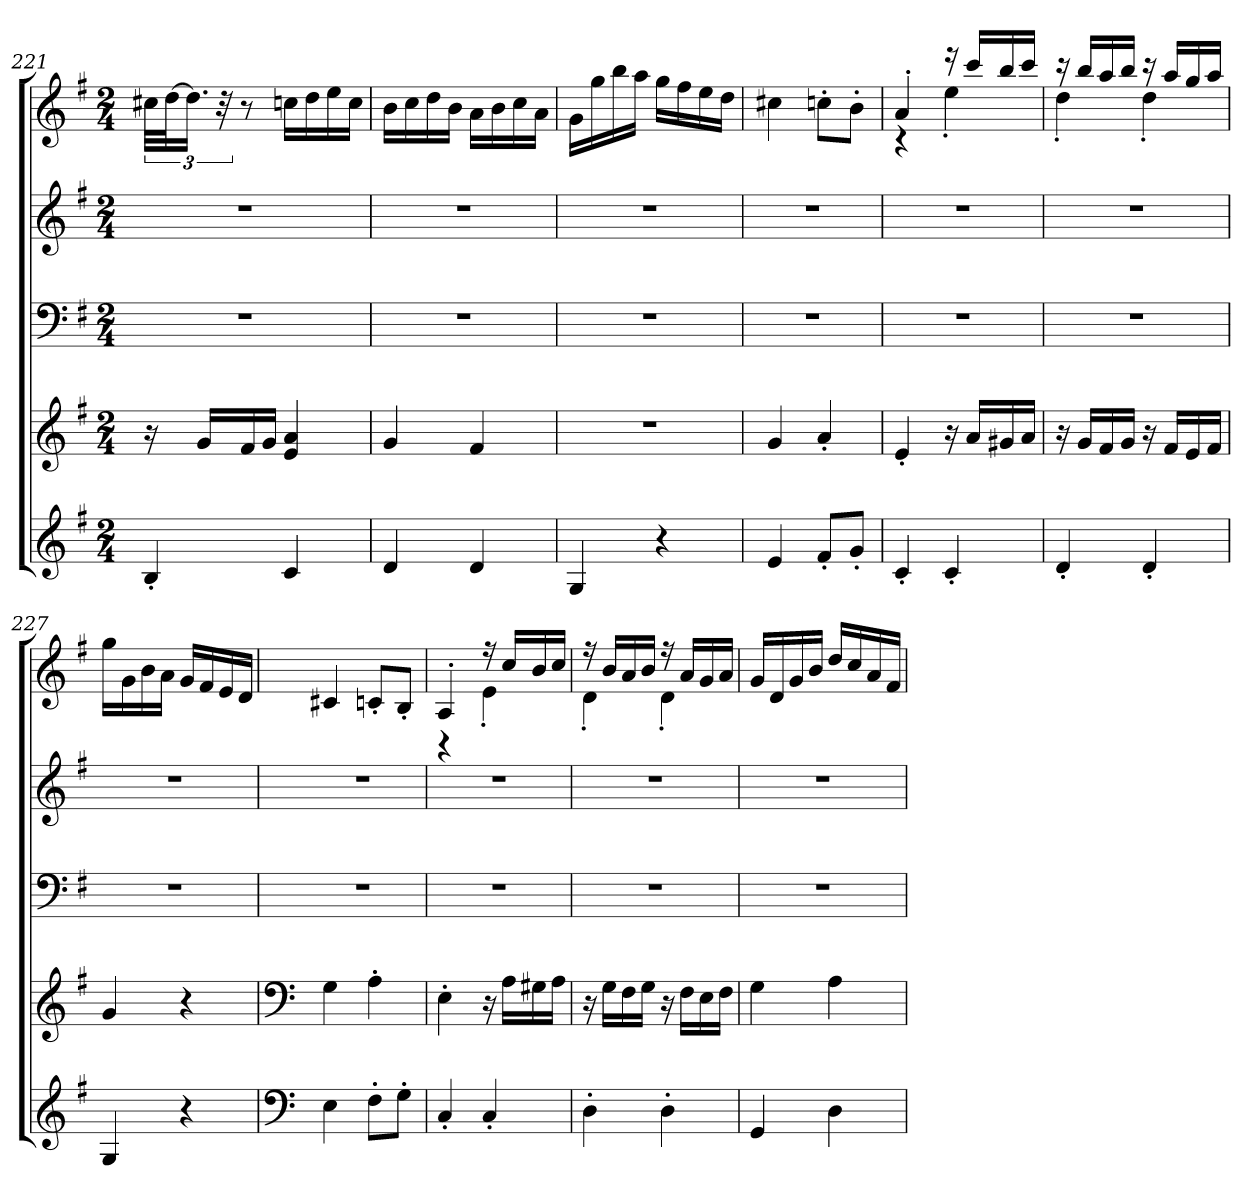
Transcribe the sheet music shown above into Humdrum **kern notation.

**kern	**kern	**kern	**kern	**kern
*part5	*part4	*part3	*part2	*part1
*staff5	*staff4	*staff3	*staff2	*staff1
*clefG2	*clefG2	*clefF4	*clefG2	*clefG2
*k[f#]	*k[f#]	*k[f#]	*k[f#]	*k[f#]
*M2/4	*M2/4	*M2/4	*M2/4	*M2/4
=221	=221	=221	=221	=221
4B'/	16r	2r	2r	48cc#X\LLL
.	.	.	.	[48dd\J
.	.	.	.	24.dd\JJ]
.	16g/LL	.	.	.
.	.	.	.	48r
.	16f#/	.	.	8r
.	16g/JJ	.	.	.
4c/	4e/ 4a/	.	.	16ccn\LL
.	.	.	.	16dd\
.	.	.	.	16ee\
.	.	.	.	16cc\JJ
!!LO:LB:g=z
=222	=222	=222	=222	=222
4d/	4g/	2r	2r	16b\LL
.	.	.	.	16cc\
.	.	.	.	16dd\
.	.	.	.	16b\JJ
4d/	4f#/	.	.	16a\LL
.	.	.	.	16b\
.	.	.	.	16cc\
.	.	.	.	16a\JJ
=223	=223	=223	=223	=223
4G/	2r	2r	2r	16g\LL
.	.	.	.	16gg\
.	.	.	.	16bb\
.	.	.	.	16aa\JJ
4r	.	.	.	16gg\LL
.	.	.	.	16ff#\
.	.	.	.	16ee\
.	.	.	.	16dd\JJ
=224	=224	=224	=224	=224
*	*	*	*	*MM130
4e/	4g/	2r	2r	4cc#X\
8f#'/L	4a'/	.	.	8ccn'\L
8g'/J	.	.	.	8b'\J
=225	=225	=225	=225	=225
*	*	*	*	*^
4c'/	4e'/	2r	2r	4a'/	4r
*	*	*	*	*MM134	*
4c'/	16r	.	.	16r	4ee'\
.	16a/LL	.	.	16ccc/LL	.
.	16g#X/	.	.	16bb/	.
.	16a/JJ	.	.	16ccc/JJ	.
=226	=226	=226	=226	=226	=226
4d'/	16r	2r	2r	16r	4dd'\
.	16g/LL	.	.	16bb/LL	.
.	16f#/	.	.	16aa/	.
.	16g/JJ	.	.	16bb/JJ	.
4d'/	16r	.	.	16r	4dd'\
.	16f#/LL	.	.	16aa/LL	.
.	16e/	.	.	16gg/	.
.	16f#/JJ	.	.	16aa/JJ	.
*	*	*	*	*v	*v
!!LO:PB:g=z
=227	=227	=227	=227	=227
4G/	4g/	2r	2r	16gg\LL
.	.	.	.	16g\
.	.	.	.	16b\
.	.	.	.	16a\JJ
4r	4r	.	.	16g/LL
.	.	.	.	16f#/
.	.	.	.	16e/
.	.	.	.	16d/JJ
=228	=228	=228	=228	=228
*clefF4	*clefF4	*	*	*
*	*	*	*	*MM129
4E\	4G\	2r	2r	4c#X/
8F#'\L	4A'\	.	.	8cn'/L
8G'\J	.	.	.	8B'/J
=229	=229	=229	=229	=229
*	*	*	*	*^
4C'/	4E'\	2r	2r	4A'/	4r
*	*	*	*	*MM134	*
4C'/	16r	.	.	16r	4e'\
.	16A\LL	.	.	16cc/LL	.
.	16G#X\	.	.	16b/	.
.	16A\JJ	.	.	16cc/JJ	.
=230	=230	=230	=230	=230	=230
4D'\	16r	2r	2r	16r	4d'\
.	16G\LL	.	.	16b/LL	.
.	16F#\	.	.	16a/	.
.	16G\JJ	.	.	16b/JJ	.
4D'\	16r	.	.	16r	4d'\
.	16F#\LL	.	.	16a/LL	.
.	16E\	.	.	16g/	.
.	16F#\JJ	.	.	16a/JJ	.
*	*	*	*	*v	*v
=231	=231	=231	=231	=231
4GG/	4G\	2r	2r	16g/LL
.	.	.	.	16d/
.	.	.	.	16g/
.	.	.	.	16b/JJ
4D\	4A\	.	.	16dd/LL
.	.	.	.	16cc/
.	.	.	.	16a/
.	.	.	.	16f#/JJ
=	=	=	=	=
*-	*-	*-	*-	*-
